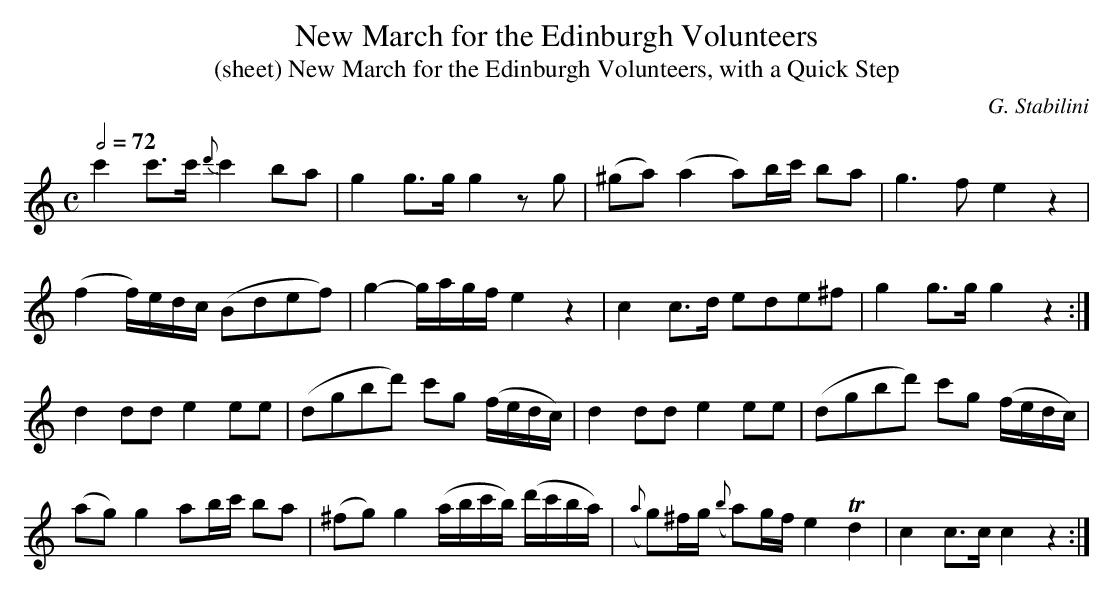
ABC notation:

X:1
T:New March for the Edinburgh Volunteers
T:(sheet) New March for the Edinburgh Volunteers, with a Quick Step
C:G. Stabilini
M:C
L:1/8
Q:1/2=72
K:C
c'2 c'>c'  {d'}c'2ba|g2 g>g      g2zg|(^ga)(a2  a)b/c'/ ba|g3f   e2z2 |
(f2 f/)e/d/c/ (Bdef)|g2-g/a/g/f/ e2z2|  c2 c>d  ede^f     |g2g>g g2z2:|
    d2          dd     e2     ee| (dgbd') c'g        (f/e/d/c/)  |\
    d2          dd     e2     ee| (dgbd') c'g        (f/e/d/c/)  |
   (ag)         g2     ab/c'/ ba|(^fg)g2 (a/b/c'/b/) (d'/c'/b/a/)|\
({a}g)^f/g/ ({b}a)g/f/ e2    Td2|  c2c>c  c2          z2        :|
